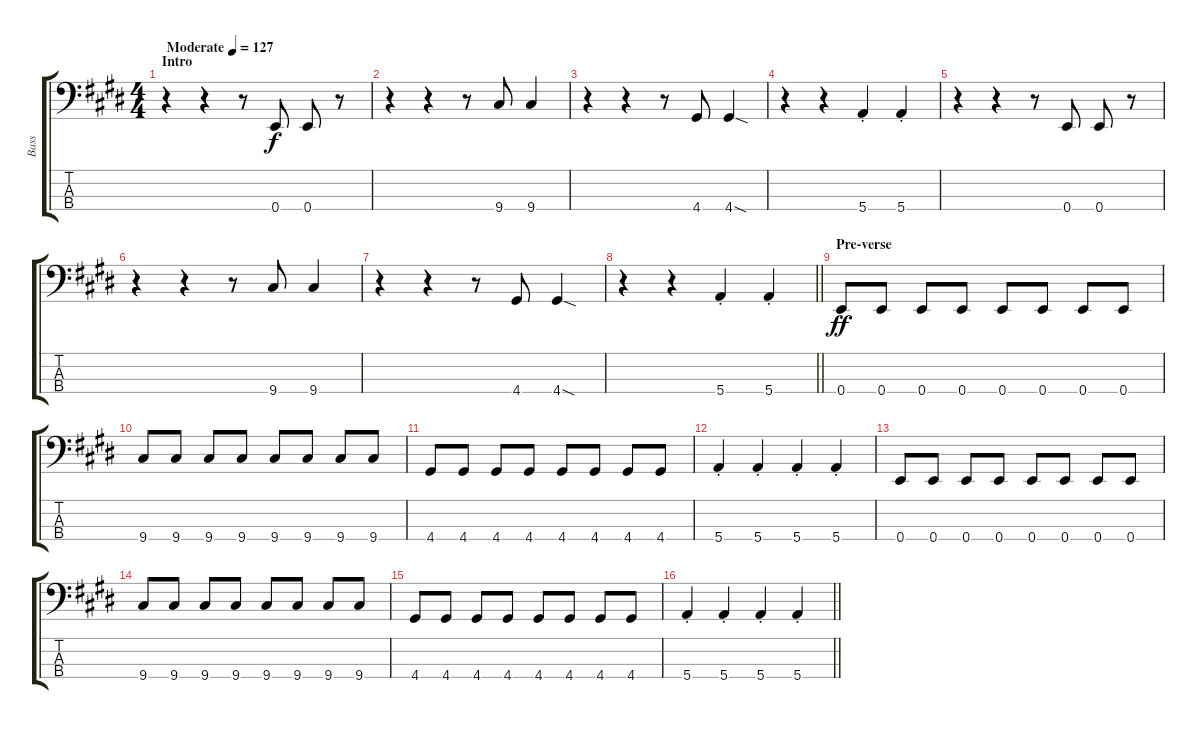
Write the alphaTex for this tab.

\track ("Bass" "Bass") {instrument electricbassfinger}
\staff {score tabs}
\tuning (G2 D2 A1 E1) {hide}
\ts (4 4)
\section ("" "Intro")
\tempo (127 "Moderate")
\clef f4
\ks e
r.4{dy f instrument electricbassfinger} r.4 r.8 0.4.8 0.4.8 r.8 |
r.4 r.4 r.8 9.4.8 9.4.4 |
r.4 r.4 r.8 4.4.8 4.4{sod}.4 |
r.4 r.4 5.4{st}.4 5.4{st}.4 |
r.4 r.4 r.8 0.4.8 0.4.8 r.8 |
r.4 r.4 r.8 9.4.8 9.4.4 |
r.4 r.4 r.8 4.4.8 4.4{sod}.4 |
\barLineRight lightlight
r.4 r.4 5.4{st}.4 5.4{st}.4 |
\section ("" "Pre-verse")
0.4.8{dy ff} 0.4.8 0.4.8 0.4.8 0.4.8 0.4.8 0.4.8 0.4.8 |
9.4.8 9.4.8 9.4.8 9.4.8 9.4.8 9.4.8 9.4.8 9.4.8 |
4.4.8 4.4.8 4.4.8 4.4.8 4.4.8 4.4.8 4.4.8 4.4.8 |
5.4{st}.4 5.4{st}.4 5.4{st}.4 5.4{st}.4 |
0.4.8 0.4.8 0.4.8 0.4.8 0.4.8 0.4.8 0.4.8 0.4.8 |
9.4.8 9.4.8 9.4.8 9.4.8 9.4.8 9.4.8 9.4.8 9.4.8 |
4.4.8 4.4.8 4.4.8 4.4.8 4.4.8 4.4.8 4.4.8 4.4.8 |
\barLineRight lightlight
5.4{st}.4 5.4{st}.4 5.4{st}.4 5.4{st}.4
